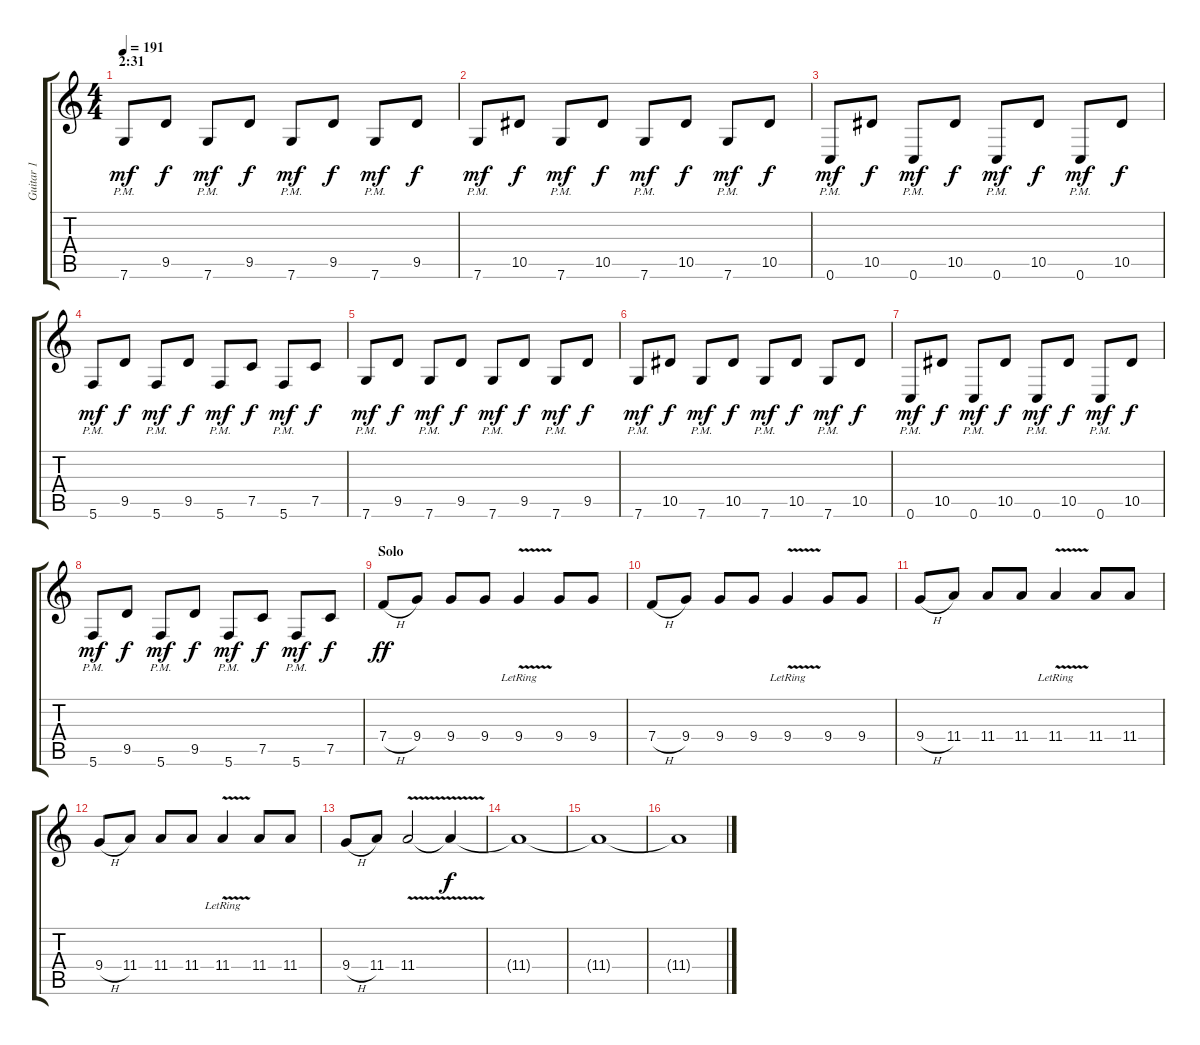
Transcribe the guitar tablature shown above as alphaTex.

\track ("Guitar 1" "Guitar 1") {instrument distortionguitar}
\staff {score tabs}
\tuning (C4 G3 Eb3 Bb2 F2 C2) {hide}
\ts (4 4)
\section ("" "2:31")
\tempo 191
\clef g2
\ks c
7.6{pm}.8{dy mf} 9.5.8{dy f} 7.6{pm}.8{dy mf} 9.5.8{dy f} 7.6{pm}.8{dy mf} 9.5.8{dy f} 7.6{pm}.8{dy mf} 9.5.8{dy f} |
7.6{pm}.8{dy mf} 10.5.8{dy f} 7.6{pm}.8{dy mf} 10.5.8{dy f} 7.6{pm}.8{dy mf} 10.5.8{dy f} 7.6{pm}.8{dy mf} 10.5.8{dy f} |
0.6{pm}.8{dy mf} 10.5.8{dy f} 0.6{pm}.8{dy mf} 10.5.8{dy f} 0.6{pm}.8{dy mf} 10.5.8{dy f} 0.6{pm}.8{dy mf} 10.5.8{dy f} |
5.6{pm}.8{dy mf} 9.5.8{dy f} 5.6{pm}.8{dy mf} 9.5.8{dy f} 5.6{pm}.8{dy mf} 7.5.8{dy f} 5.6{pm}.8{dy mf} 7.5.8{dy f} |
7.6{pm}.8{dy mf} 9.5.8{dy f} 7.6{pm}.8{dy mf} 9.5.8{dy f} 7.6{pm}.8{dy mf} 9.5.8{dy f} 7.6{pm}.8{dy mf} 9.5.8{dy f} |
7.6{pm}.8{dy mf} 10.5.8{dy f} 7.6{pm}.8{dy mf} 10.5.8{dy f} 7.6{pm}.8{dy mf} 10.5.8{dy f} 7.6{pm}.8{dy mf} 10.5.8{dy f} |
0.6{pm}.8{dy mf} 10.5.8{dy f} 0.6{pm}.8{dy mf} 10.5.8{dy f} 0.6{pm}.8{dy mf} 10.5.8{dy f} 0.6{pm}.8{dy mf} 10.5.8{dy f} |
5.6{pm}.8{dy mf} 9.5.8{dy f} 5.6{pm}.8{dy mf} 9.5.8{dy f} 5.6{pm}.8{dy mf} 7.5.8{dy f} 5.6{pm}.8{dy mf} 7.5.8{dy f} |
\section ("" "Solo")
7.4{h}.8{dy ff} 9.4.8 9.4.8 9.4.8 9.4{v lr}.4 9.4.8 9.4.8 |
7.4{h}.8 9.4.8 9.4.8 9.4.8 9.4{v lr}.4 9.4.8 9.4.8 |
9.4{h}.8 11.4.8 11.4.8 11.4.8 11.4{v lr}.4 11.4.8 11.4.8 |
9.4{h}.8 11.4.8 11.4.8 11.4.8 11.4{v lr}.4 11.4.8 11.4.8 |
9.4{h}.8 11.4.8 11.4{v}.2 11.4{t}.4{dy f} |
11.4{t}.1 |
11.4{t}.1 |
11.4{t}.1
